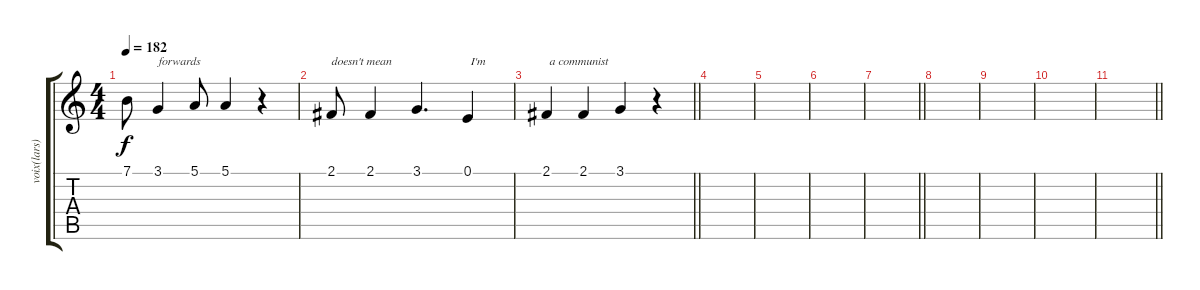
\track ("voix(lars)" "voix(lars)") {instrument clarinet}
\staff {score tabs}
\tuning (E4 B3 G3 D3 A2 E2) {hide}
\ts (4 4)
\tempo 182
\clef g2
\ks c
7.1{t}.8{dy f} 3.1.4{txt "forwards"} 5.1.8 5.1.4 r.4 |
2.1.8{txt "doesn't mean "} 2.1.4 3.1.4{d} 0.1.4{txt " I'm"} |
\barLineRight lightlight
2.1.4{txt " a communist"} 2.1.4 3.1.4 r.4 |
|
|
|
\barLineRight lightlight
|
|
|
|
\barLineRight lightlight
